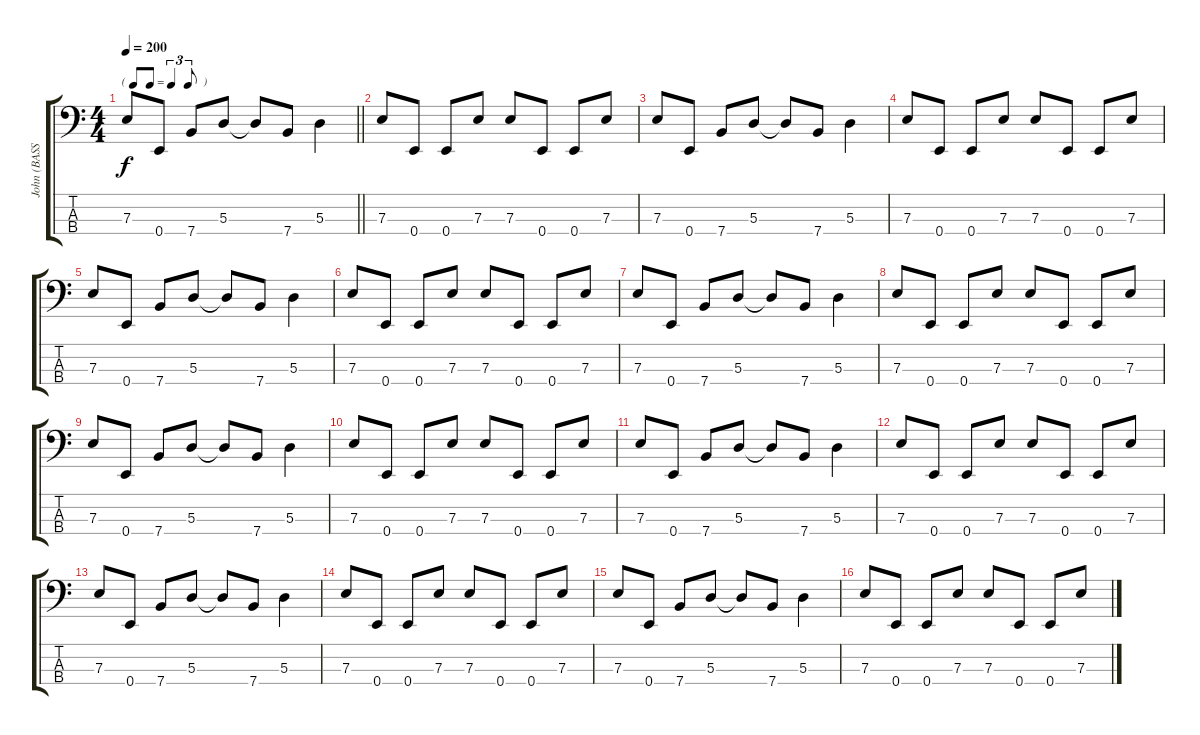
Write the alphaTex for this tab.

\track ("John (BASS)" "John (BASS") {instrument electricbassfinger}
\staff {score tabs}
\tuning (G2 D2 A1 E1) {hide}
\ts (4 4)
\tf triplet8th
\tempo 200
\clef f4
\barLineRight lightlight
\ks c
7.3.8{dy f} 0.4.8 7.4.8 5.3.8 5.3{t}.8 7.4.8 5.3.4 |
7.3.8 0.4.8 0.4.8 7.3.8 7.3.8 0.4.8 0.4.8 7.3.8 |
7.3.8 0.4.8 7.4.8 5.3.8 5.3{t}.8 7.4.8 5.3.4 |
7.3.8 0.4.8 0.4.8 7.3.8 7.3.8 0.4.8 0.4.8 7.3.8 |
7.3.8 0.4.8 7.4.8 5.3.8 5.3{t}.8 7.4.8 5.3.4 |
7.3.8 0.4.8 0.4.8 7.3.8 7.3.8 0.4.8 0.4.8 7.3.8 |
7.3.8 0.4.8 7.4.8 5.3.8 5.3{t}.8 7.4.8 5.3.4 |
7.3.8 0.4.8 0.4.8 7.3.8 7.3.8 0.4.8 0.4.8 7.3.8 |
7.3.8 0.4.8 7.4.8 5.3.8 5.3{t}.8 7.4.8 5.3.4 |
7.3.8 0.4.8 0.4.8 7.3.8 7.3.8 0.4.8 0.4.8 7.3.8 |
7.3.8 0.4.8 7.4.8 5.3.8 5.3{t}.8 7.4.8 5.3.4 |
7.3.8 0.4.8 0.4.8 7.3.8 7.3.8 0.4.8 0.4.8 7.3.8 |
7.3.8 0.4.8 7.4.8 5.3.8 5.3{t}.8 7.4.8 5.3.4 |
7.3.8 0.4.8 0.4.8 7.3.8 7.3.8 0.4.8 0.4.8 7.3.8 |
7.3.8 0.4.8 7.4.8 5.3.8 5.3{t}.8 7.4.8 5.3.4 |
7.3.8 0.4.8 0.4.8 7.3.8 7.3.8 0.4.8 0.4.8 7.3.8
